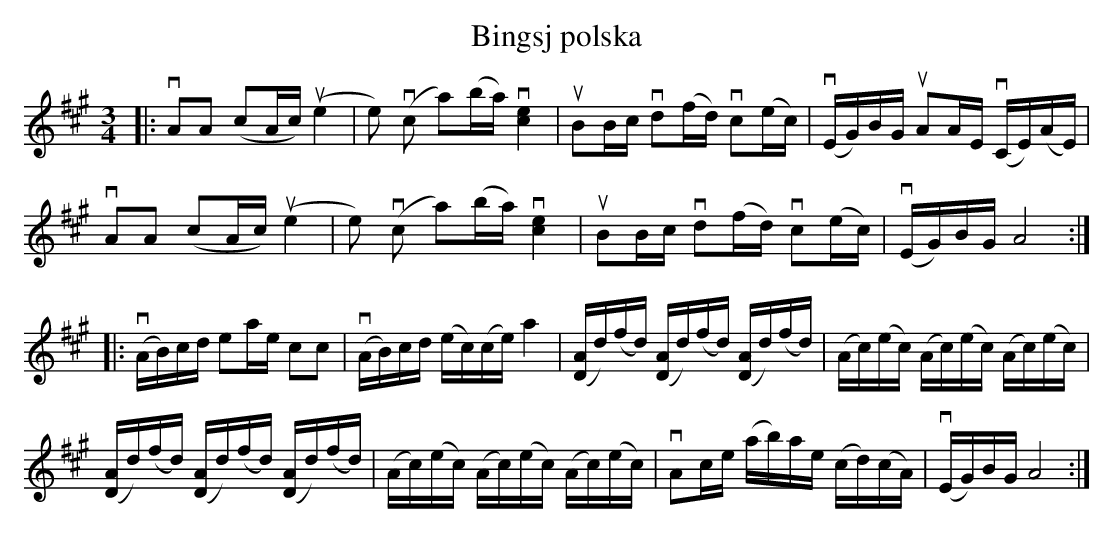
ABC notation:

X:1
T: Bingsj polska
M: 3/4
L: 1/8
K: A
|: vAA (cA/c/) u(e2 | e) v(c a)(b/a/) v[e2c2] | uBB/c/ vd(f/d/) vc(e/c/) | (vE/G/)B/G/ uAA/E/ (vC/E/)(A/E/) |
vAA (cA/c/) u(e2 | e) v(c a)(b/a/) v[e2c2] | uBB/c/ vd(f/d/) vc(e/c/) | v(E/G/)B/G/ A4 :|
|: v(A/B/)c/d/ ea/e/ cc | v(A/B/)c/d/ (e/c/)(c/e/) a2 | ([A/D/]d/)(f/d/) ([A/D/]d/)(f/d/) ([A/D/]d/)(f/d/) | (A/c/)(e/c/) (A/c/)(e/c/) (A/c/)(e/c/) |
([A/D/]d/)(f/d/) ([A/D/]d/)(f/d/) ([A/D/]d/)(f/d/) | (A/c/)(e/c/) (A/c/)(e/c/) (A/c/)(e/c/) | vAc/e/ (a/b/)a/e/ (c/d/)(c/A/) | v(E/G/)B/G/A4 :|
